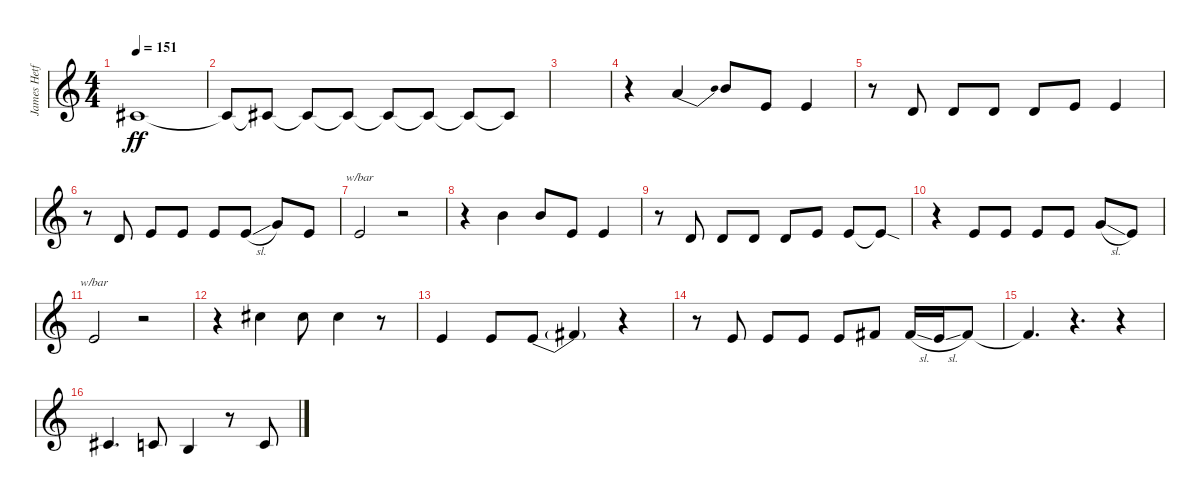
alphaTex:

\track ("James Hetfield [V]" "James Hetf") {instrument violin}
\staff {score}
\tuning (E4 B3 G3 D3 A2 E2) {hide}
\ts (4 4)
\tempo 151
\clef g2
\ks c
6.3{t}.1{dy ff} |
6.3{t}.8 6.3{t}.8 6.3{t}.8{volume 14} 6.3{t}.8{volume 12} 6.3{t}.8{volume 10} 6.3{t}.8{volume 8} 6.3{t}.8{volume 6} 6.3{t}.8{volume 2} |
|
r.4{volume 15} 5.1{be (bend 0 0 60 4)}.4 7.1.8 5.2.8 5.2.4 |
r.8 7.3.8 7.3.8 7.3.8 7.3.8 5.2.8 5.2.4 |
r.8 7.3.8 5.2.8 5.2.8 5.2.8 5.2{sl}.8 8.2.8 5.2.8 |
5.2.2{tbe (custom default 0 0 12 0 27 -4 60 -4)} r.2 |
r.4 7.1.4 7.1.8 5.2.8 5.2.4 |
r.8 7.3.8 7.3.8 7.3.8 7.3.8 5.2.8 5.2.8 5.2{sod t}.8 |
r.4 5.2.8 5.2.8 5.2.8 5.2.8 8.2{sl}.8 5.2.8 |
5.2.2{tbe (custom default 0 0 15 0 33 -4 60 -4)} r.2 |
r.4 9.1.4 9.1.8 9.1.4 r.8 |
5.2.4 5.2.8 5.2{be (bend 0 0 60 4)}.8 5.2{t}.4 r.4 |
r.8 5.2.8 5.2.8 5.2.8 5.2.8 7.2.8 7.2{sl}.16 5.2{sl}.16 7.2.8 |
7.2{t}.4{d} r.4{d} r.4 |
6.3.4{d} 5.3.8 4.3.4 r.8 5.3.8
